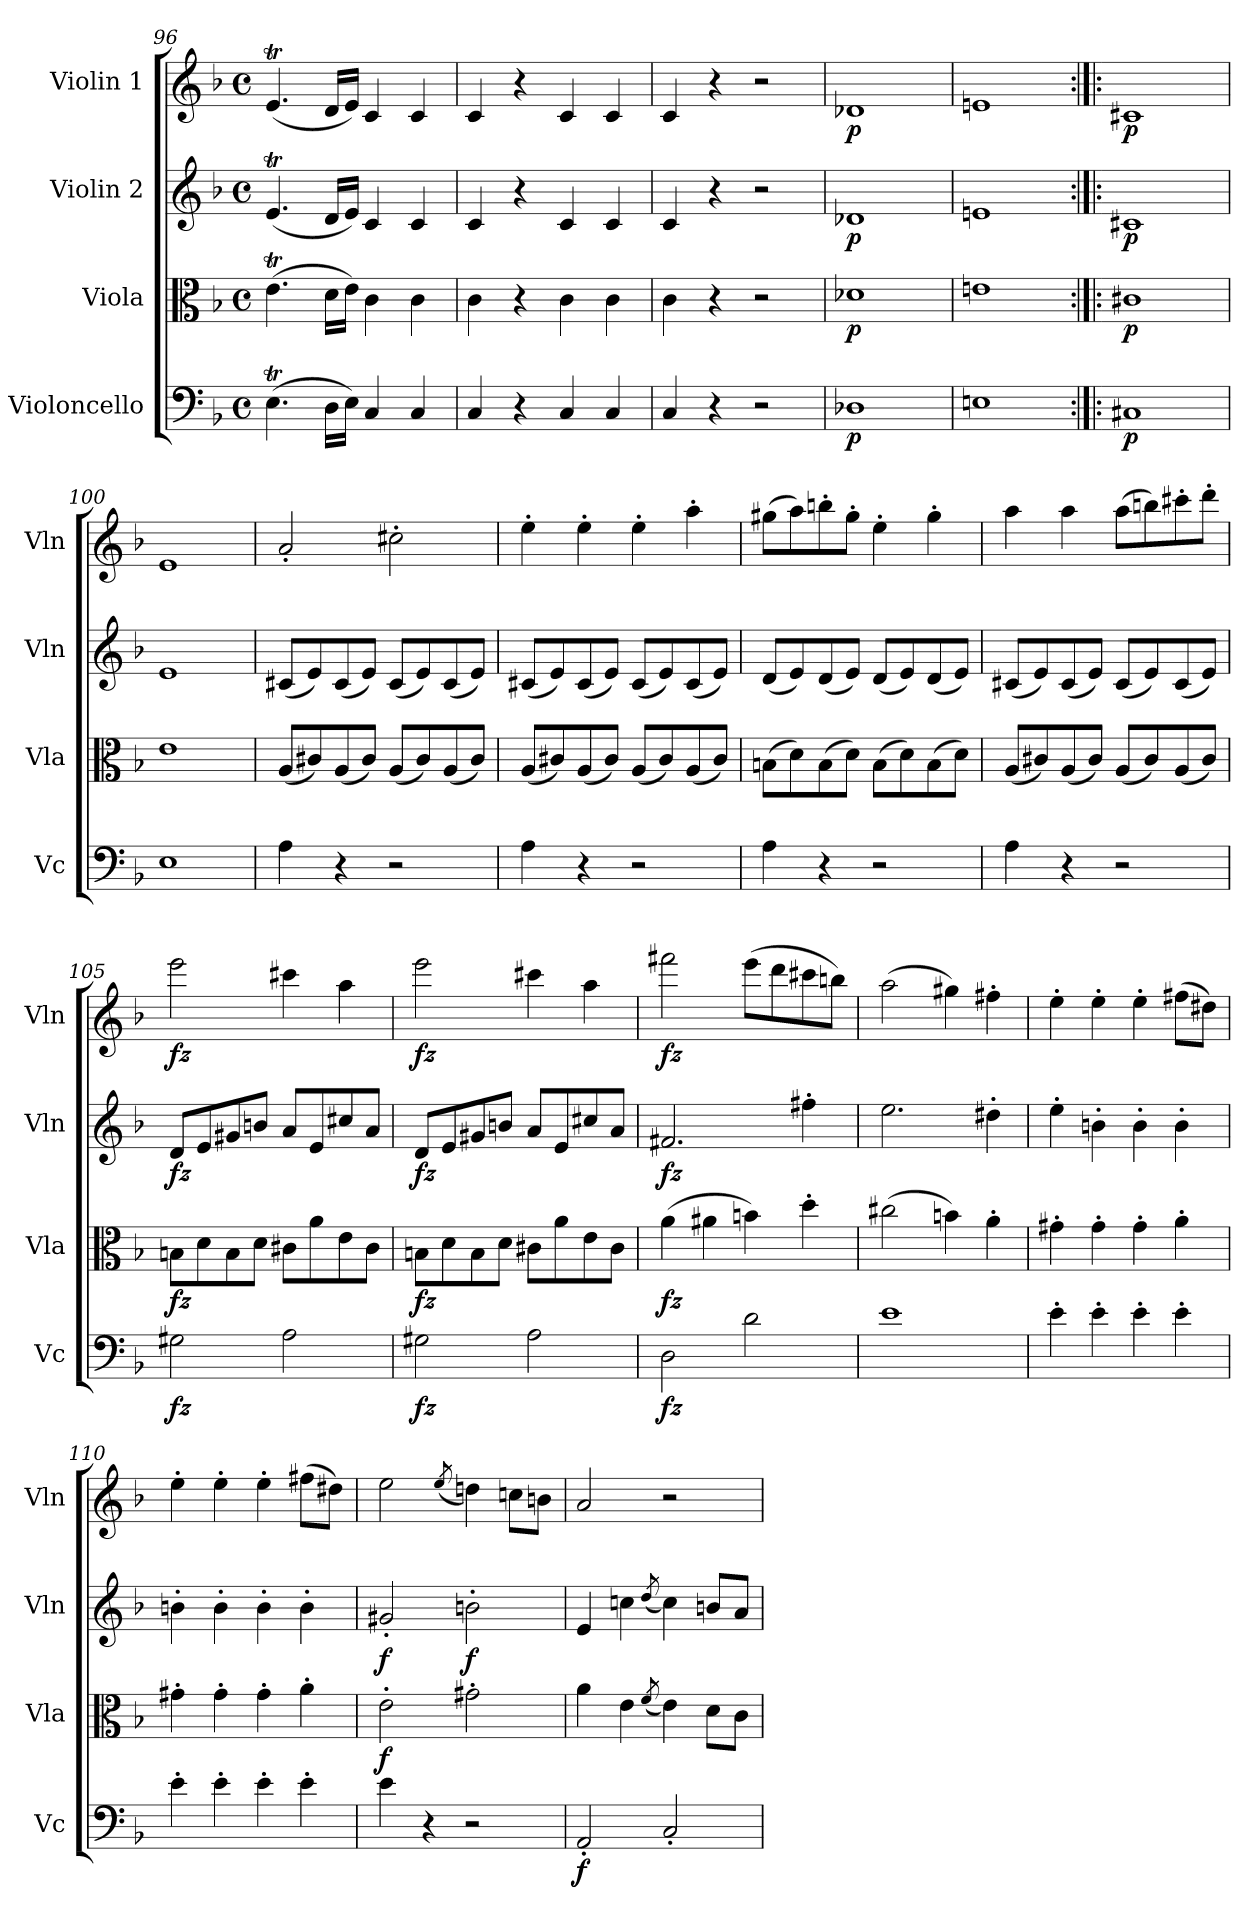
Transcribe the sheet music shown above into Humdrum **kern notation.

**kern	**dynam	**kern	**dynam	**kern	**dynam	**kern	**dynam
*part4	*part4	*part3	*part3	*part2	*part2	*part1	*part1
*staff4	*staff4	*staff3	*staff3	*staff2	*staff2	*staff1	*staff1
*I"Violoncello	*	*I"Viola	*	*I"Violin 2	*	*I"Violin 1	*
*I'Vc	*	*I'Vla	*	*I'Vln	*	*I'Vln	*
*clefF4	*	*clefC3	*	*clefG2	*	*clefG2	*
*k[b-]	*	*k[b-]	*	*k[b-]	*	*k[b-]	*
*M4/4	*	*M4/4	*	*M4/4	*	*M4/4	*
*met(c)	*	*met(c)	*	*met(c)	*	*met(c)	*
=96	=96	=96	=96	=96	=96	=96	=96
(>4.Et\	.	(>4.et\	.	(<4.et/	.	(<4.et/	.
16D\LL	.	16d\LL	.	16d/LL	.	16d/LL	.
16E\JJ)	.	16e\JJ)	.	16e/JJ)	.	16e/JJ)	.
4C/	.	4c\	.	4c/	.	4c/	.
4C/	.	4c\	.	4c/	.	4c/	.
=97	=97	=97	=97	=97	=97	=97	=97
4C/	.	4c\	.	4c/	.	4c/	.
4r	.	4r	.	4r	.	4r	.
4C/	.	4c\	.	4c/	.	4c/	.
4C/	.	4c\	.	4c/	.	4c/	.
=98	=98	=98	=98	=98	=98	=98	=98
4C/	.	4c\	.	4c/	.	4c/	.
4r	.	4r	.	4r	.	4r	.
2r	.	2r	.	2r	.	2r	.
=98X1	=98X1	=98X1	=98X1	=98X1	=98X1	=98X1	=98X1
!	!LO:DY:b	!	!LO:DY:b	!	!LO:DY:b	!	!LO:DY:b
1D-X	p	1d-X	p	1d-X	p	1d-X	p
=98X2	=98X2	=98X2	=98X2	=98X2	=98X2	=98X2	=98X2
1En	.	1en	.	1en	.	1en	.
!!LO:LB:g=z
=99:|!|:	=99:|!|:	=99:|!|:	=99:|!|:	=99:|!|:	=99:|!|:	=99:|!|:	=99:|!|:
!	!LO:DY:b	!	!LO:DY:b	!	!LO:DY:b	!	!LO:DY:b
1C#X	p	1c#X	p	1c#X	p	1c#X	p
=100	=100	=100	=100	=100	=100	=100	=100
1E	.	1e	.	1e	.	1e	.
=101	=101	=101	=101	=101	=101	=101	=101
4A\	.	(<8A/L	.	(<8c#X/L	.	2a'/	.
.	.	8c#X/)	.	8e/)	.	.	.
4r	.	(<8A/	.	(<8c#/	.	.	.
.	.	8c#/J)	.	8e/J)	.	.	.
2r	.	(<8A/L	.	(<8c#/L	.	2cc#X'\	.
.	.	8c#/)	.	8e/)	.	.	.
.	.	(<8A/	.	(<8c#/	.	.	.
.	.	8c#/J)	.	8e/J)	.	.	.
=102	=102	=102	=102	=102	=102	=102	=102
4A\	.	(<8A/L	.	(<8c#X/L	.	4ee'\	.
.	.	8c#X/)	.	8e/)	.	.	.
4r	.	(<8A/	.	(<8c#/	.	4ee'\	.
.	.	8c#/J)	.	8e/J)	.	.	.
2r	.	(<8A/L	.	(<8c#/L	.	4ee'\	.
.	.	8c#/)	.	8e/)	.	.	.
.	.	(<8A/	.	(<8c#/	.	4aa'\	.
.	.	8c#/J)	.	8e/J)	.	.	.
=103	=103	=103	=103	=103	=103	=103	=103
4A\	.	(>8Bn\L	.	(<8d/L	.	(>8gg#X\L	.
.	.	8d\)	.	8e/)	.	8aa\)	.
4r	.	(>8B\	.	(<8d/	.	8bbn'\	.
.	.	8d\J)	.	8e/J)	.	8gg#'\J	.
2r	.	(>8B\L	.	(<8d/L	.	4ee'\	.
.	.	8d\)	.	8e/)	.	.	.
.	.	(>8B\	.	(<8d/	.	4gg#'\	.
.	.	8d\J)	.	8e/J)	.	.	.
=104	=104	=104	=104	=104	=104	=104	=104
4A\	.	(<8A/L	.	(<8c#X/L	.	4aa\	.
.	.	8c#X/)	.	8e/)	.	.	.
4r	.	(<8A/	.	(<8c#/	.	4aa\	.
.	.	8c#/J)	.	8e/J)	.	.	.
2r	.	(<8A/L	.	(<8c#/L	.	(>8aa\L	.
.	.	8c#/)	.	8e/)	.	8bbn\)	.
.	.	(<8A/	.	(<8c#/	.	8ccc#X'\	.
.	.	8c#/J)	.	8e/J)	.	8ddd'\J	.
!!LO:PB:g=z
=105	=105	=105	=105	=105	=105	=105	=105
!	!LO:DY:b	!	!LO:DY:b	!	!LO:DY:b	!	!LO:DY:b
2G#X\	fz	8Bn\L	fz	8d/L	fz	2eee\	fz
.	.	8d\	.	8e/	.	.	.
.	.	8B\	.	8g#X/	.	.	.
.	.	8d\J	.	8bn/J	.	.	.
2A\	.	8c#X\L	.	8a/L	.	4ccc#X\	.
.	.	8a\	.	8e/	.	.	.
.	.	8e\	.	8cc#X/	.	4aa\	.
.	.	8c#\J	.	8a/J	.	.	.
=106	=106	=106	=106	=106	=106	=106	=106
!	!LO:DY:b	!	!LO:DY:b	!	!LO:DY:b	!	!LO:DY:b
2G#X\	fz	8Bn\L	fz	8d/L	fz	2eee\	fz
.	.	8d\	.	8e/	.	.	.
.	.	8B\	.	8g#X/	.	.	.
.	.	8d\J	.	8bn/J	.	.	.
2A\	.	8c#X\L	.	8a/L	.	4ccc#X\	.
.	.	8a\	.	8e/	.	.	.
.	.	8e\	.	8cc#X/	.	4aa\	.
.	.	8c#\J	.	8a/J	.	.	.
=107	=107	=107	=107	=107	=107	=107	=107
!	!LO:DY:b	!	!LO:DY:b	!	!LO:DY:b	!	!LO:DY:b
2D\	fz	(>4a\	fz	2.f#X/	fz	2fff#X\	fz
.	.	4a#X\	.	.	.	.	.
2d\	.	4bn\)	.	.	.	(>8eee\L	.
.	.	.	.	.	.	8ddd\	.
.	.	4dd'\	.	4ff#X'\	.	8ccc#X\	.
.	.	.	.	.	.	8bbn\J)	.
=108	=108	=108	=108	=108	=108	=108	=108
1e	.	(>2cc#X\	.	2.ee\	.	(>2aa\	.
.	.	4bn\)	.	.	.	4gg#X\)	.
.	.	4a'\	.	4dd#X'\	.	4ff#X'\	.
=109	=109	=109	=109	=109	=109	=109	=109
4e'\	.	4g#X'\	.	4ee'\	.	4ee'\	.
4e'\	.	4g#'\	.	4bn'\	.	4ee'\	.
4e'\	.	4g#'\	.	4b'\	.	4ee'\	.
4e'\	.	4a'\	.	4b'\	.	(>8ff#X\L	.
.	.	.	.	.	.	8dd#X\J)	.
!!LO:PB:g=z
=110	=110	=110	=110	=110	=110	=110	=110
4e'\	.	4g#X'\	.	4bn'\	.	4ee'\	.
4e'\	.	4g#'\	.	4b'\	.	4ee'\	.
4e'\	.	4g#'\	.	4b'\	.	4ee'\	.
4e'\	.	4a'\	.	4b'\	.	(>8ff#X\L	.
.	.	.	.	.	.	8dd#X\J)	.
=111	=111	=111	=111	=111	=111	=111	=111
!	!	!	!LO:DY:b	!	!LO:DY:b	!	!
4e\	.	2e'\	f	2g#X'/	f	2ee\	.
4r	.	.	.	.	.	.	.
.	.	.	.	.	.	(<8qee/	.
!	!	!	!	!	!LO:DY:b	!	!
2r	.	2g#X'\	.	2bn'\	f	4ddn\)	.
.	.	.	.	.	.	8ccn\L	.
.	.	.	.	.	.	8bn\J	.
=112	=112	=112	=112	=112	=112	=112	=112
!	!LO:DY:b	!	!	!	!	!	!
2AA'/	f	4a\	.	4e/	.	2a/	.
.	.	4e\	.	4ccn\	.	.	.
.	.	(<8qf/	.	(<8qdd/	.	.	.
2C'/	.	4e\)	.	4cc\)	.	2r	.
.	.	8d\L	.	8bn/L	.	.	.
.	.	8c\J	.	8a/J	.	.	.
=	=	=	=	=	=	=	=
*-	*-	*-	*-	*-	*-	*-	*-
